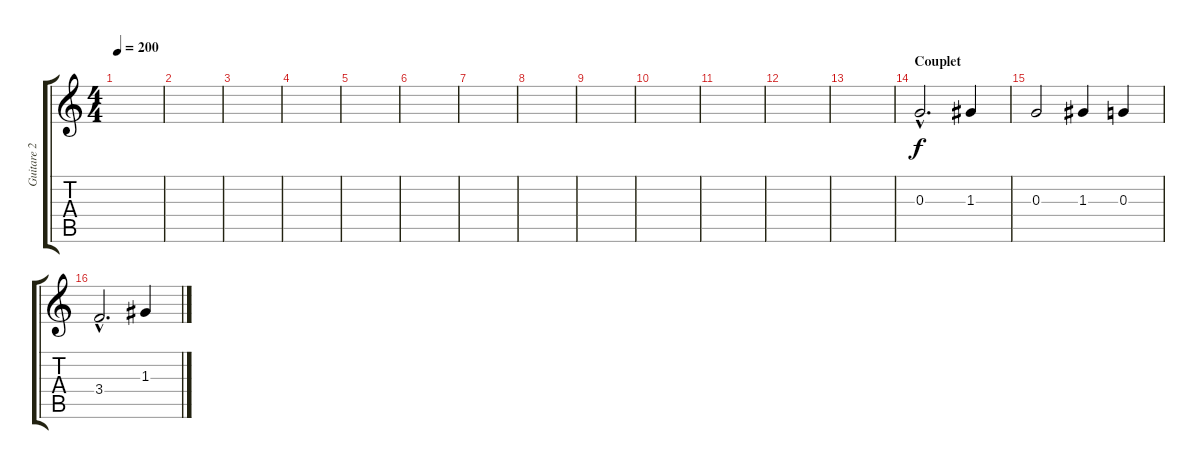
\track ("Guitare 2" "Guitare 2") {instrument overdrivenguitar}
\staff {score tabs}
\tuning (E4 B3 G3 D3 A2 E2) {hide}
\ts (4 4)
\tempo 200
\clef g2
\ks c
|
|
|
|
|
|
|
|
|
|
|
|
|
\section ("" "Couplet")
0.3{hac}.2{d} 1.3.4 |
0.3.2 1.3.4 0.3.4 |
3.4{hac}.2{d} 1.3.4
